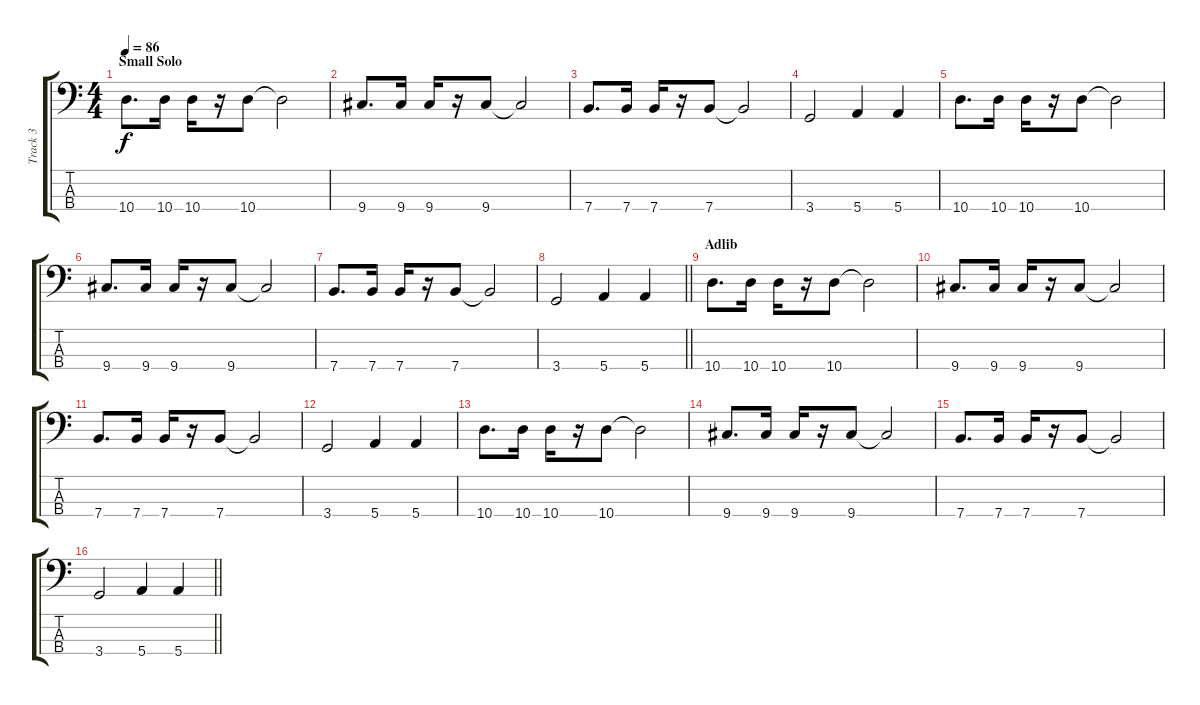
\track ("Track 3" "Track 3") {instrument electricbassfinger}
\staff {score tabs}
\tuning (G2 D2 A1 E1) {hide}
\ts (4 4)
\section ("" "Small Solo")
\tempo 86
\clef f4
\ks c
10.4.8{d dy f} 10.4.16 10.4.16 r.16 10.4.8 10.4{t}.2 |
9.4.8{d} 9.4.16 9.4.16 r.16 9.4.8 9.4{t}.2 |
7.4.8{d} 7.4.16 7.4.16 r.16 7.4.8 7.4{t}.2 |
3.4.2 5.4.4 5.4.4 |
10.4.8{d} 10.4.16 10.4.16 r.16 10.4.8 10.4{t}.2 |
9.4.8{d} 9.4.16 9.4.16 r.16 9.4.8 9.4{t}.2 |
7.4.8{d} 7.4.16 7.4.16 r.16 7.4.8 7.4{t}.2 |
\barLineRight lightlight
3.4.2 5.4.4 5.4.4 |
\section ("" "Adlib")
10.4.8{d} 10.4.16 10.4.16 r.16 10.4.8 10.4{t}.2 |
9.4.8{d} 9.4.16 9.4.16 r.16 9.4.8 9.4{t}.2 |
7.4.8{d} 7.4.16 7.4.16 r.16 7.4.8 7.4{t}.2 |
3.4.2 5.4.4 5.4.4 |
10.4.8{d} 10.4.16 10.4.16 r.16 10.4.8 10.4{t}.2 |
9.4.8{d} 9.4.16 9.4.16 r.16 9.4.8 9.4{t}.2 |
7.4.8{d} 7.4.16 7.4.16 r.16 7.4.8 7.4{t}.2 |
\barLineRight lightlight
3.4.2 5.4.4 5.4.4
